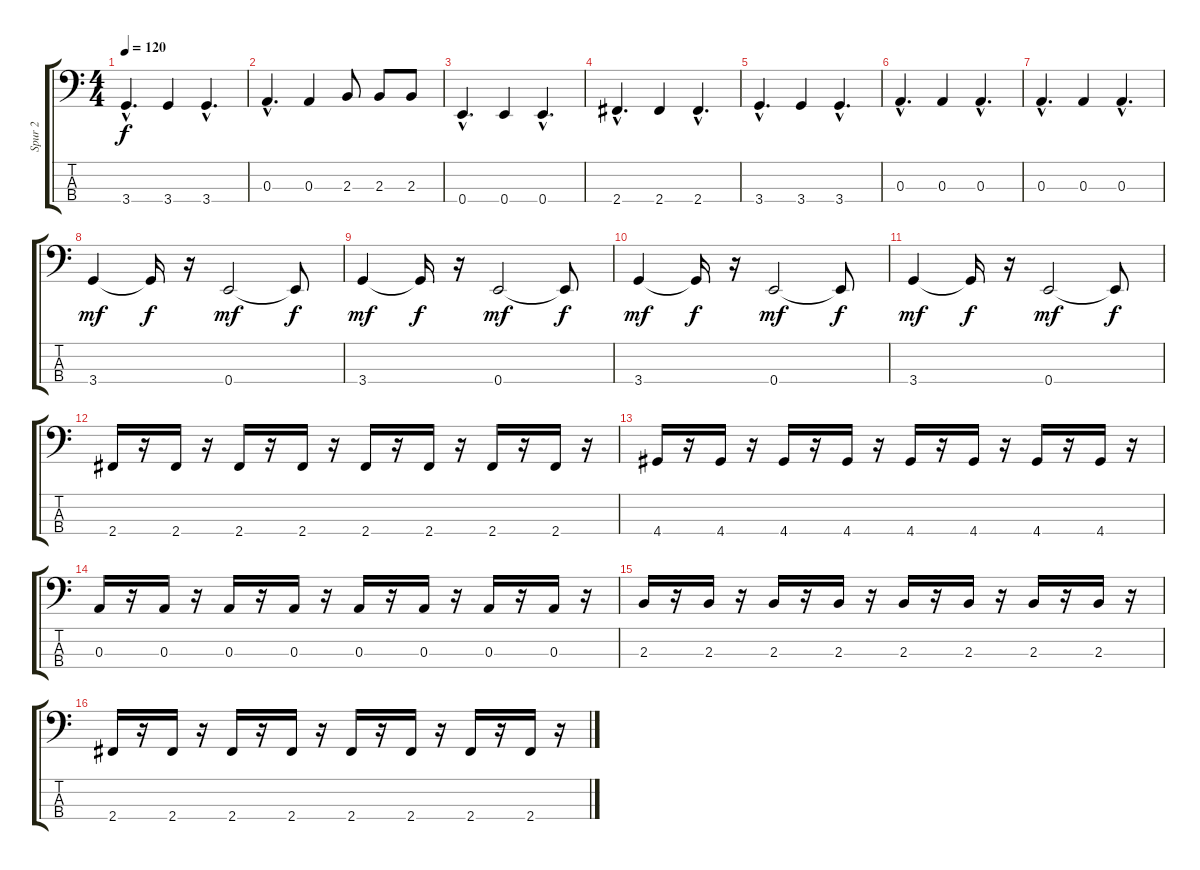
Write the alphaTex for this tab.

\track ("Spur 2" "Spur 2") {instrument electricbassfinger}
\staff {score tabs}
\tuning (G2 D2 A1 E1) {hide}
\ts (4 4)
\tempo 120
\clef f4
\ks c
3.4{hac}.4{d dy f} 3.4.4 3.4{hac}.4{d} |
0.3{hac}.4{d} 0.3.4 2.3.8 2.3.8 2.3.8 |
0.4{hac}.4{d} 0.4.4 0.4{hac}.4{d} |
2.4{hac}.4{d} 2.4.4 2.4{hac}.4{d} |
3.4{hac}.4{d} 3.4.4 3.4{hac}.4{d} |
0.3{hac}.4{d} 0.3.4 0.3{hac}.4{d} |
0.3{hac}.4{d} 0.3.4 0.3{hac}.4{d} |
3.4.4{dy mf} 3.4{t}.16{dy f} r.16 0.4.2{dy mf} 0.4{t}.8{dy f} |
3.4.4{dy mf} 3.4{t}.16{dy f} r.16 0.4.2{dy mf} 0.4{t}.8{dy f} |
3.4.4{dy mf} 3.4{t}.16{dy f} r.16 0.4.2{dy mf} 0.4{t}.8{dy f} |
3.4.4{dy mf} 3.4{t}.16{dy f} r.16 0.4.2{dy mf} 0.4{t}.8{dy f} |
2.4.16 r.16 2.4.16 r.16 2.4.16 r.16 2.4.16 r.16 2.4.16 r.16 2.4.16 r.16 2.4.16 r.16 2.4.16 r.16 |
4.4.16 r.16 4.4.16 r.16 4.4.16 r.16 4.4.16 r.16 4.4.16 r.16 4.4.16 r.16 4.4.16 r.16 4.4.16 r.16 |
0.3.16 r.16 0.3.16 r.16 0.3.16 r.16 0.3.16 r.16 0.3.16 r.16 0.3.16 r.16 0.3.16 r.16 0.3.16 r.16 |
2.3.16 r.16 2.3.16 r.16 2.3.16 r.16 2.3.16 r.16 2.3.16 r.16 2.3.16 r.16 2.3.16 r.16 2.3.16 r.16 |
2.4.16 r.16 2.4.16 r.16 2.4.16 r.16 2.4.16 r.16 2.4.16 r.16 2.4.16 r.16 2.4.16 r.16 2.4.16 r.16
